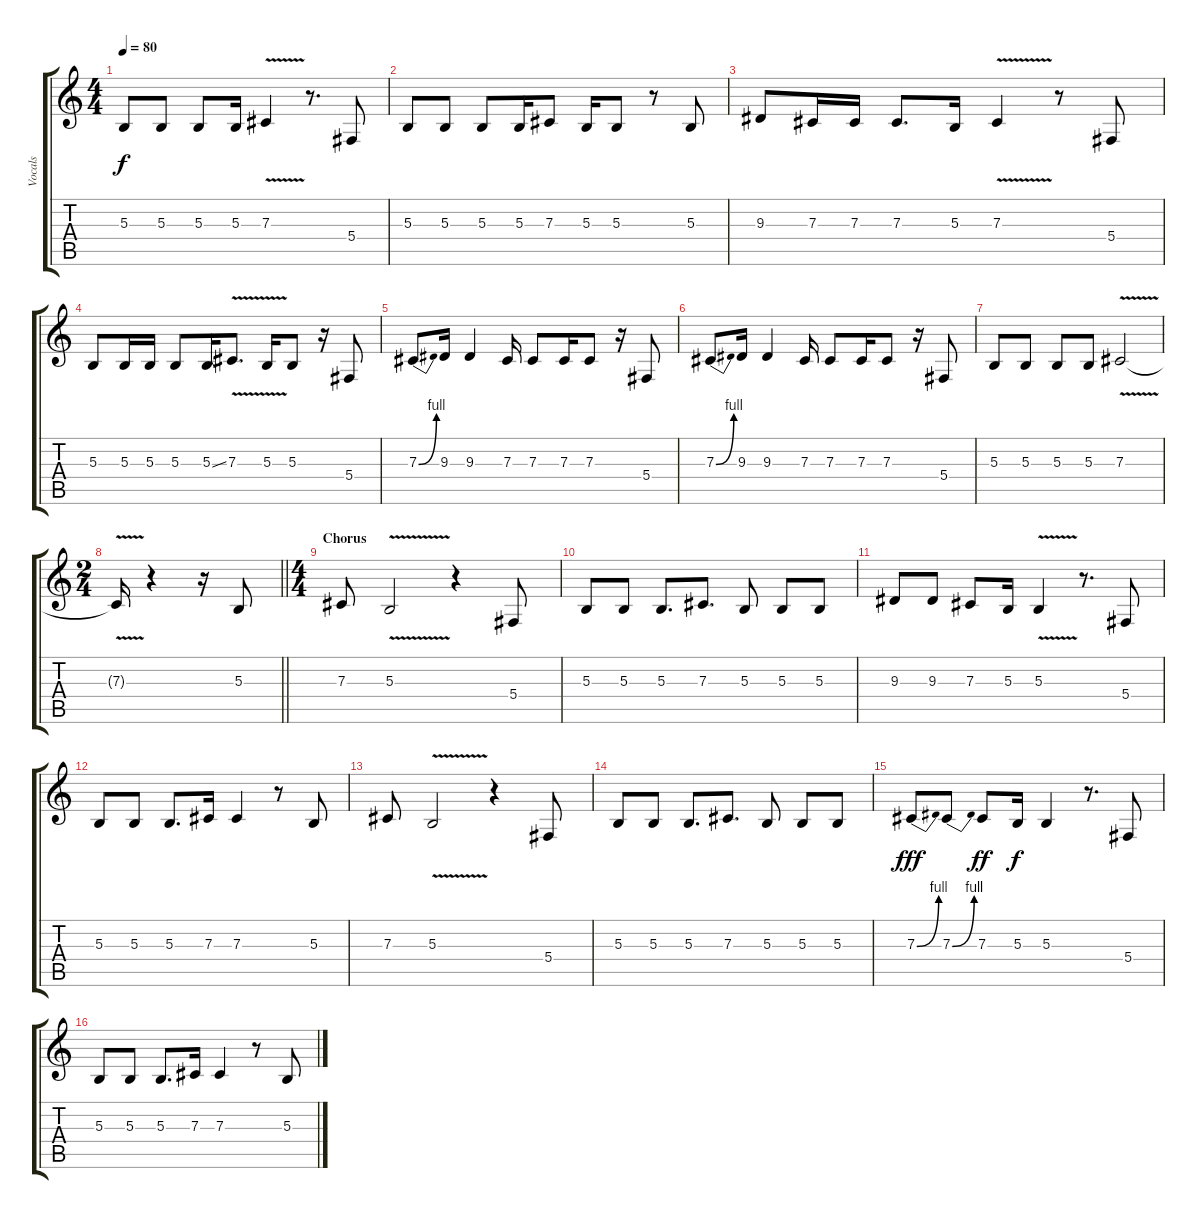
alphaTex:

\track ("Vocals" "Vocals") {instrument harmonica}
\staff {score tabs}
\tuning (Eb4 Bb3 Gb3 Db3 Ab2 Eb2) {hide}
\ts (4 4)
\tempo 80
\clef g2
\ks c
5.3.8{dy f} 5.3.8 5.3.8 5.3.16 7.3{v}.4 r.8{d} 5.4.8 |
5.3.8 5.3.8 5.3.8 5.3.16 7.3.8 5.3.16 5.3.8 r.8 5.3.8 |
9.3.8 7.3.16 7.3.16 7.3.8{d} 5.3.16 7.3{v}.4 r.8 5.4.8 |
5.3.8 5.3.16 5.3.16 5.3.8 5.3{ss}.16 7.3{v}.8{d} 5.3{v}.16 5.3.8 r.16 5.4.8 |
7.3{be (bend 0 0 60 4)}.8 9.3.16 9.3.4 7.3.16 7.3.8 7.3.16 7.3.8 r.16 5.4.8 |
7.3{be (bend 0 0 60 4)}.8 9.3.16 9.3.4 7.3.16 7.3.8 7.3.16 7.3.8 r.16 5.4.8 |
5.3.8 5.3.8 5.3.8 5.3.8 7.3{v}.2 |
\ts (2 4)
\barLineRight lightlight
7.3{t}.16 r.4 r.16 5.3.8 |
\ts (4 4)
\section ("" "Chorus")
7.3.8 5.3{v}.2 r.4 5.4.8 |
5.3.8 5.3.8 5.3.8{d} 7.3.8{d} 5.3.8 5.3.8 5.3.8 |
9.3.8 9.3.8 7.3.8 5.3.16 5.3{v}.4 r.8{d} 5.4.8 |
5.3.8 5.3.8 5.3.8{d} 7.3.16 7.3.4 r.8 5.3.8 |
7.3.8 5.3{v}.2 r.4 5.4.8 |
5.3.8 5.3.8 5.3.8{d} 7.3.8{d} 5.3.8 5.3.8 5.3.8 |
7.3{be (bend 0 0 60 4)}.8{dy fff} 7.3{be (bend 0 0 60 4)}.8 7.3.8{dy ff} 5.3.16{dy f} 5.3.4 r.8{d} 5.4.8 |
5.3.8 5.3.8 5.3.8{d} 7.3.16 7.3.4 r.8 5.3.8
